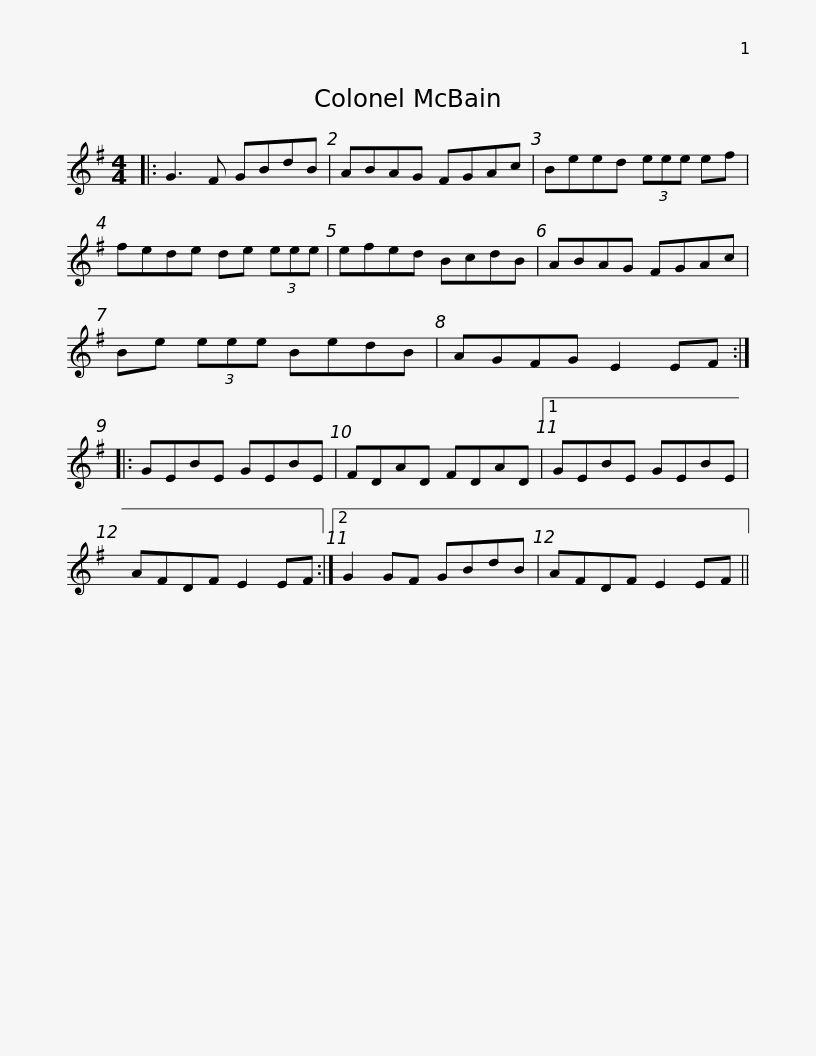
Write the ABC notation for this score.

X:1
L:1/8
M:4/4
I:linebreak $
K:G
V:1 treble
V:1
|: G3 F GBdB | ABAG FGAc | Beed (3eee ef | fede de (3eee | efed BcdB |$ %5
 ABAG FGAc | Be (3eee BedB | AGFG E2 EF :: GEBE GEBE | FDAD FDAD |1$ %10
 GEBE GEBE | AFDF E2 EF :|2 G2 GF GBdB | AFDF E2 EF || %14
